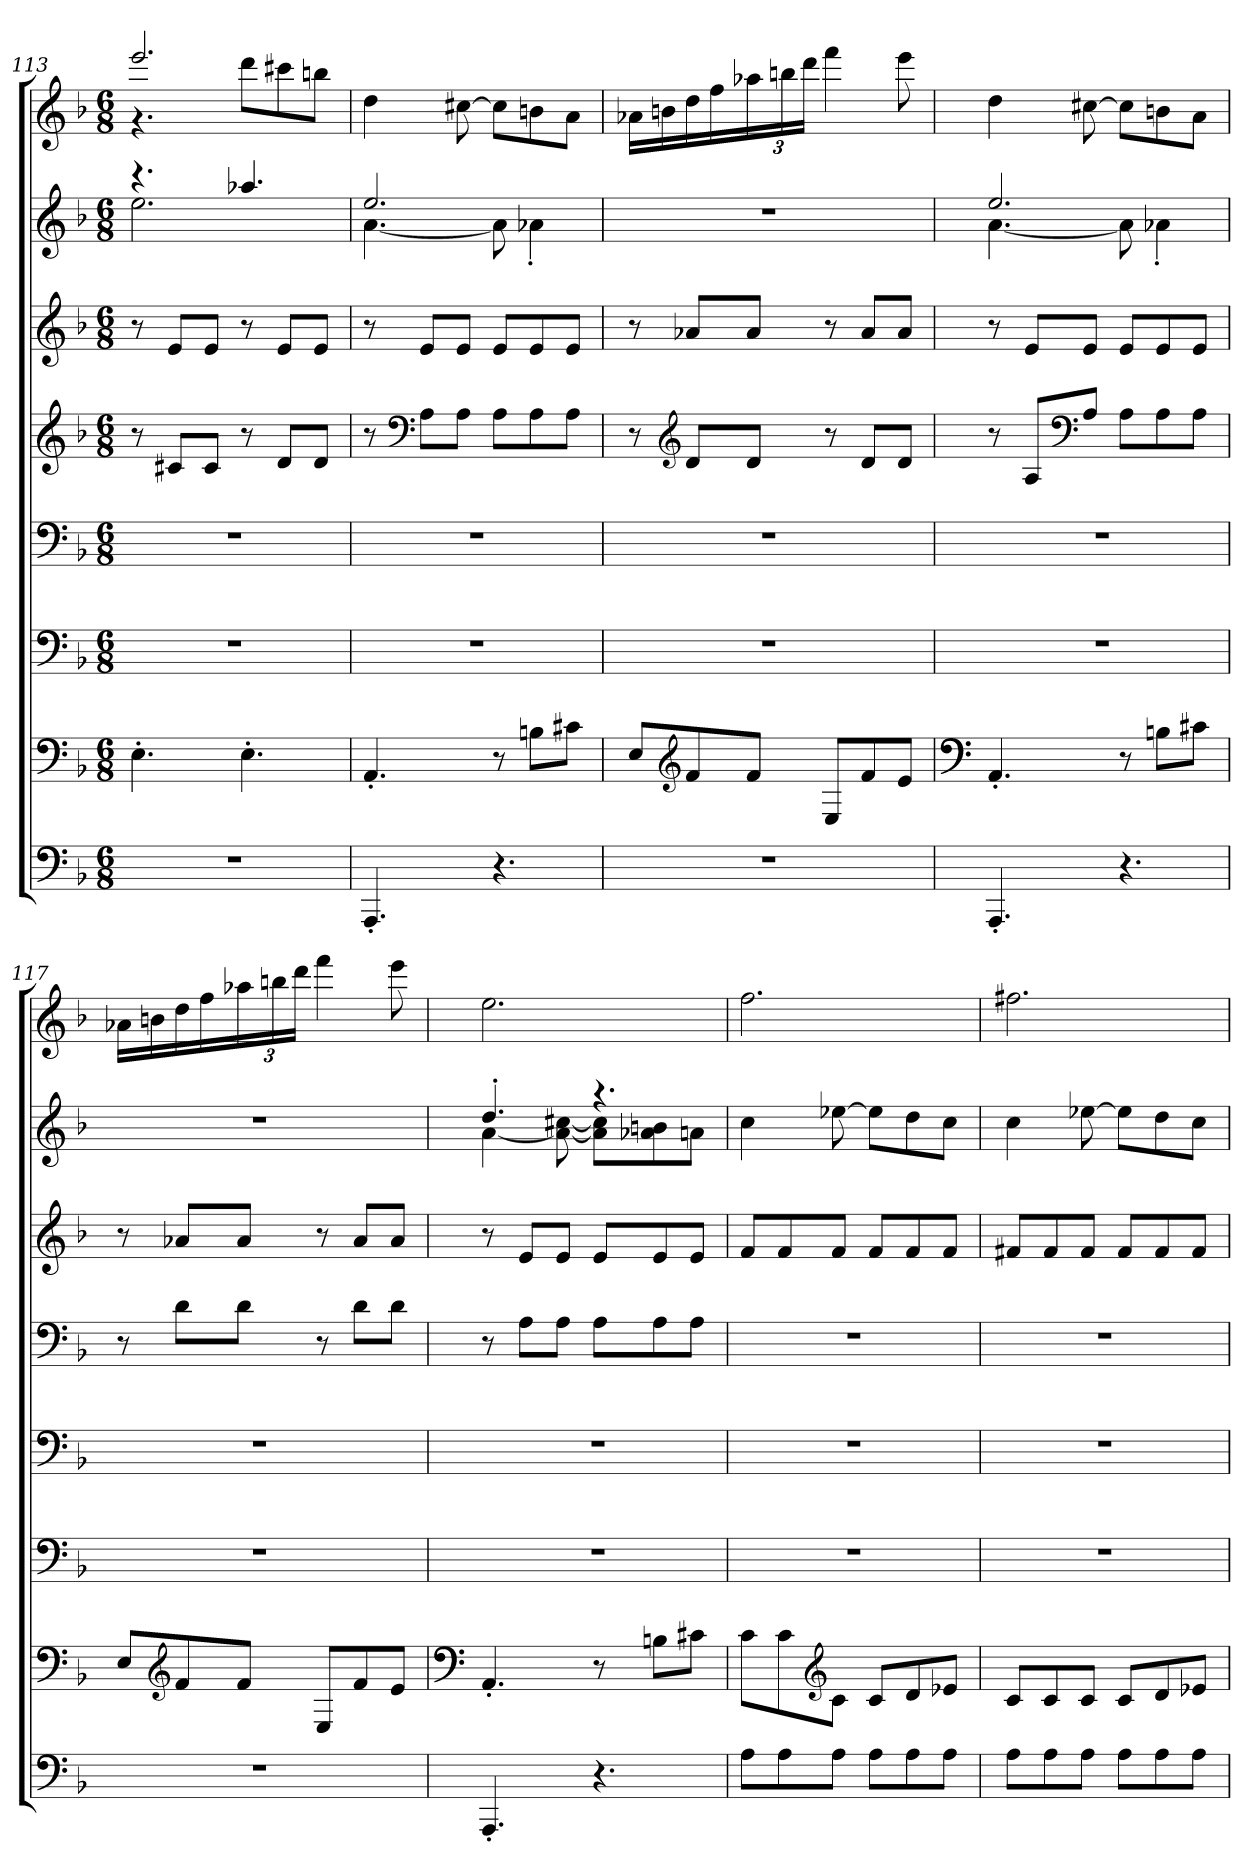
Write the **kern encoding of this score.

**kern	**kern	**kern	**kern	**kern	**kern	**kern	**kern
*part5	*part5	*part4	*part4	*part3	*part3	*part2	*part1
*staff8	*staff7	*staff6	*staff5	*staff4	*staff3	*staff2	*staff1
*clefF4	*clefF4	*clefF4	*clefF4	*clefG2	*clefG2	*clefG2	*clefG2
*k[b-]	*k[b-]	*k[b-]	*k[b-]	*k[b-]	*k[b-]	*k[b-]	*k[b-]
*M6/8	*M6/8	*M6/8	*M6/8	*M6/8	*M6/8	*M6/8	*M6/8
=113	=113	=113	=113	=113	=113	=113	=113
*	*	*	*	*	*	*^	*^
2.r	4.E'\	2.r	2.r	8r	8r	4.r	2.ee\	2.eee/	4.r
.	.	.	.	8c#X/L	8e/L	.	.	.	.
.	.	.	.	8c#/J	8e/J	.	.	.	.
.	4.E'\	.	.	8r	8r	4.aa-X/	.	.	8ddd\L
.	.	.	.	8d/L	8e/L	.	.	.	8ccc#X\
.	.	.	.	8d/J	8e/J	.	.	.	8bbn\J
*	*	*	*	*	*	*	*	*v	*v
=114	=114	=114	=114	=114	=114	=114	=114	=114
*	*	*	*	*	*	*	*	*MM121
4.AAA'/	4.AA'/	2.r	2.r	8r	8r	2.ee/	[4.a\	4dd\
*	*	*	*	*clefF4	*	*	*	*
.	.	.	.	8A\L	8e/L	.	.	.
.	.	.	.	8A\J	8e/J	.	.	[8cc#X\
4.r	8r	.	.	8A\L	8e/L	.	8a\]	8cc#\L]
.	8Bn\L	.	.	8A\	8e/	.	4a-X'\	8bn\
.	8c#X\J	.	.	8A\J	8e/J	.	.	8a\J
*	*	*	*	*	*	*v	*v	*
!!LO:PB:g=z
=115	=115	=115	=115	=115	=115	=115	=115
2.r	8E/L	2.r	2.r	8r	8r	2.r	16a-X\LL
.	.	.	.	.	.	.	16bn\
*	*clefG2	*	*	*clefG2	*	*	*
.	8f/	.	.	8d/L	8a-X/L	.	16dd\
.	.	.	.	.	.	.	16ff\
*	*	*	*	*	*	*	*Xbrackettup
.	8f/J	.	.	8d/J	8a-/J	.	24aa-X\
.	.	.	.	.	.	.	24bbn\
.	.	.	.	.	.	.	24ddd\JJ
.	8E/L	.	.	8r	8r	.	4fff\
.	8f/	.	.	8d/L	8a-/L	.	.
.	8e/J	.	.	8d/J	8a-/J	.	8eee\
=116	=116	=116	=116	=116	=116	=116	=116
*	*clefF4	*	*	*	*	*	*
*	*	*	*	*	*	*	*MM121
*	*	*	*	*	*	*^	*
4.AAA'/	4.AA'/	2.r	2.r	8r	8r	2.ee/	[4.a\	4dd\
.	.	.	.	8A/L	8e/L	.	.	.
*	*	*	*	*clefF4	*	*	*	*
.	.	.	.	8A/J	8e/J	.	.	[8cc#X\
4.r	8r	.	.	8A\L	8e/L	.	8a\]	8cc#\L]
.	8Bn\L	.	.	8A\	8e/	.	4a-X'\	8bn\
.	8c#X\J	.	.	8A\J	8e/J	.	.	8a\J
*	*	*	*	*	*	*v	*v	*
=117	=117	=117	=117	=117	=117	=117	=117
2.r	8E/L	2.r	2.r	8r	8r	2.r	16a-X\LL
.	.	.	.	.	.	.	16bn\
*	*clefG2	*	*	*	*	*	*
.	8f/	.	.	8d\L	8a-X/L	.	16dd\
.	.	.	.	.	.	.	16ff\
.	8f/J	.	.	8d\J	8a-/J	.	24aa-X\
.	.	.	.	.	.	.	24bbn\
.	.	.	.	.	.	.	24ddd\JJ
.	8E/L	.	.	8r	8r	.	4fff\
.	8f/	.	.	8d\L	8a-/L	.	.
.	8e/J	.	.	8d\J	8a-/J	.	8eee\
!!LO:PB:g=z
=118	=118	=118	=118	=118	=118	=118	=118
*	*clefF4	*	*	*	*	*	*
*	*	*	*	*	*	*	*MM121
*	*	*	*	*	*	*^	*
4.AAA'/	4.AA'/	2.r	2.r	8r	8r	4.dd'/	[4a\	2.ee\
.	.	.	.	8A\L	8e/L	.	.	.
.	.	.	.	8A\J	8e/J	.	8a\_ [8cc#X\	.
4.r	8r	.	.	8A\L	8e/L	4.r	8a\] 8cc#\]L	.
.	8Bn\L	.	.	8A\	8e/	.	8a-X\ 8bn\	.
.	8c#X\J	.	.	8A\J	8e/J	.	8an\J	.
*	*	*	*	*	*	*v	*v	*
=119	=119	=119	=119	=119	=119	=119	=119
8A\L	8c\L	2.r	2.r	2.r	8f/L	4cc\	2.ff\
8A\	8c\	.	.	.	8f/	.	.
*	*clefG2	*	*	*	*	*	*
8A\J	8c\J	.	.	.	8f/J	[8ee-X\	.
8A\L	8c/L	.	.	.	8f/L	8ee-\L]	.
8A\	8d/	.	.	.	8f/	8dd\	.
8A\J	8e-X/J	.	.	.	8f/J	8cc\J	.
=120	=120	=120	=120	=120	=120	=120	=120
8A\L	8c/L	2.r	2.r	2.r	8f#X/L	4cc\	2.ff#X\
8A\	8c/	.	.	.	8f#/	.	.
8A\J	8c/J	.	.	.	8f#/J	[8ee-X\	.
8A\L	8c/L	.	.	.	8f#/L	8ee-\L]	.
8A\	8d/	.	.	.	8f#/	8dd\	.
8A\J	8e-X/J	.	.	.	8f#/J	8cc\J	.
=	=	=	=	=	=	=	=
*-	*-	*-	*-	*-	*-	*-	*-
